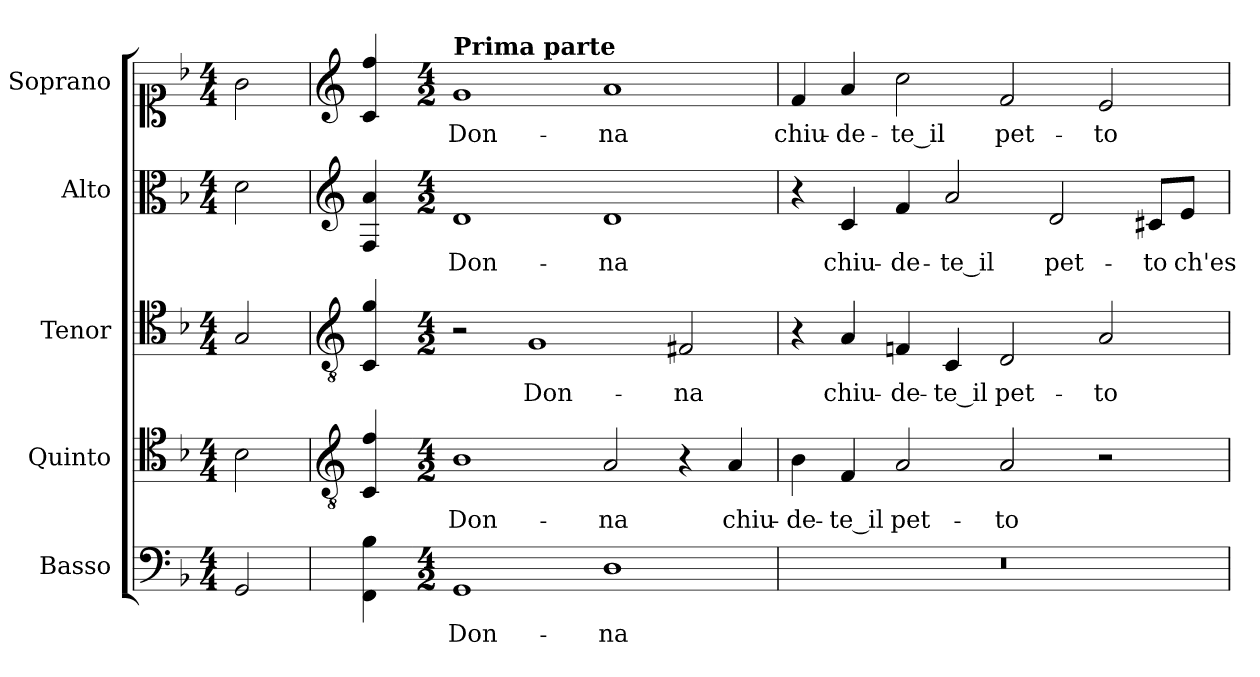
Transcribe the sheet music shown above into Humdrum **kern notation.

**kern	**text	**kern	**text	**kern	**text	**kern	**text	**kern	**text
*part5	*part5	*part4	*part4	*part3	*part3	*part2	*part2	*part1	*part1
*staff5	*staff5	*staff4	*staff4	*staff3	*staff3	*staff2	*staff2	*staff1	*staff1
*I"Basso	*	*I"Quinto	*	*I"Tenor	*	*I"Alto	*	*I"Soprano	*
*	*	*I'T.	*	*I'T.	*	*I'A.	*	*I'Sop.	*
!!LO:PB:g=z
*clefF4	*	*clefC4	*	*clefC4	*	*clefC3	*	*clefC1	*
*	*	*ITrd7c12	*	*ITrd7c12	*	*	*	*	*
*k[b-]	*	*k[b-]	*	*k[b-]	*	*k[b-]	*	*k[b-]	*
*F:	*	*F:	*	*F:	*	*F:	*	*F:	*
*M4/4	*	*M4/4	*	*M4/4	*	*M4/4	*	*M4/4	*
=1	=1	=1	=1	=1	=1	=1	=1	=1	=1
!LO:N:head=open	!	!LO:N:head=open	!	!LO:N:head=open	!	!LO:N:head=open	!	!LO:N:head=open	!
2GGi/	.	2BB-i\	.	2GGi/	.	2di\	.	2gi\	.
=2	=2	=2	=2	=2	=2	=2	=2	=2	=2
*	*	*clefGv2	*	*clefGv2	*	*clefG2	*	*clefG2	*
4FFi\ 4B-i	.	4CCi/ 4Fi	.	4CCi/ 4Gi	.	4Fi/ 4ai	.	4ci/ 4ffi	.
=3-	=3-	=3-	=3-	=3-	=3-	=3-	=3-	=3-	=3-
*M4/2	*	*M4/2	*	*M4/2	*	*M4/2	*	*M4/2	*
!	!LO:LY:b:color=#000000	!	!	!	!	!	!	!	!
!	!	!	!LO:LY:b:color=#000000	!	!	!	!	!	!
!	!	!	!	!	!	!	!LO:LY:b:color=#000000	!	!
!	!	!	!	!	!	!	!	!LO:TX:a:B:t=Prima parte	!
!	!	!	!	!	!	!	!	!	!LO:LY:b:color=#000000
1GGi	Don-	1BB-i	Don-	2r	.	1di	Don-	1gi	Don-
!	!	!	!	!	!LO:LY:b:color=#000000	!	!	!	!
.	.	.	.	1GGi	Don-	.	.	.	.
!	!LO:LY:b:color=#000000	!	!	!	!	!	!	!	!
!	!	!	!LO:LY:b:color=#000000	!	!	!	!	!	!
!	!	!	!	!	!	!	!LO:LY:b:color=#000000	!	!
!	!	!	!	!	!	!	!	!	!LO:LY:b:color=#000000
1Di	-na	2AAi/	-na	.	.	1di	-na	1ai	-na
!	!	!	!	!	!LO:LY:b:color=#000000	!	!	!	!
.	.	4r	.	2FF#Xi/	-na	.	.	.	.
!	!	!	!LO:LY:b:color=#000000	!	!	!	!	!	!
.	.	4AAi/	chiu-	.	.	.	.	.	.
=4	=4	=4	=4	=4	=4	=4	=4	=4	=4
!LO:N:vis=1	!	!	!	!	!	!	!	!	!
!	!	!	!LO:LY:b:color=#000000	!	!	!	!	!	!
!	!	!	!	!	!	!	!	!	!LO:LY:b:color=#000000
0r	.	4BB-i\	-de-	4r	.	4r	.	4fi/	chiu-
!	!	!	!LO:LY:b:color=#000000	!	!	!	!	!	!
!	!	!	!	!	!LO:LY:b:color=#000000	!	!	!	!
!	!	!	!	!	!	!	!LO:LY:b:color=#000000	!	!
!	!	!	!	!	!	!	!	!	!LO:LY:b:color=#000000
.	.	4FFi/	-te_il	4AAi/	chiu-	4ci/	chiu-	4ai/	-de-
!	!	!	!LO:LY:b:color=#000000	!	!	!	!	!	!
!	!	!	!	!	!LO:LY:b:color=#000000	!	!	!	!
!	!	!	!	!	!	!	!LO:LY:b:color=#000000	!	!
!	!	!	!	!	!	!	!	!	!LO:LY:b:color=#000000
.	.	2AAi/	pet-	4FFni/	-de-	4fi/	-de-	2cci\	-te_il
!	!	!	!	!	!LO:LY:b:color=#000000	!	!	!	!
!	!	!	!	!	!	!	!LO:LY:b:color=#000000	!	!
.	.	.	.	4CCi/	-te_il	2ai/	-te_il	.	.
!	!	!	!LO:LY:b:color=#000000	!	!	!	!	!	!
!	!	!	!	!	!LO:LY:b:color=#000000	!	!	!	!
!	!	!	!	!	!	!	!	!	!LO:LY:b:color=#000000
.	.	2AAi/	-to	2DDi/	pet-	.	.	2fi/	pet-
!	!	!	!	!	!	!	!LO:LY:b:color=#000000	!	!
.	.	.	.	.	.	2di/	pet-	.	.
!	!	!	!	!	!LO:LY:b:color=#000000	!	!	!	!
!	!	!	!	!	!	!	!	!	!LO:LY:b:color=#000000
.	.	2r	.	2AAi/	-to	.	.	2ei/	-to
!	!	!	!	!	!	!	!LO:LY:b:color=#000000	!	!
.	.	.	.	.	.	8c#Xi/L	-to	.	.
!	!	!	!	!	!	!	!LO:LY:b:color=#000000	!	!
.	.	.	.	.	.	8ei/J	ch'es-	.	.
=	=	=	=	=	=	=	=	=	=
*-	*-	*-	*-	*-	*-	*-	*-	*-	*-
